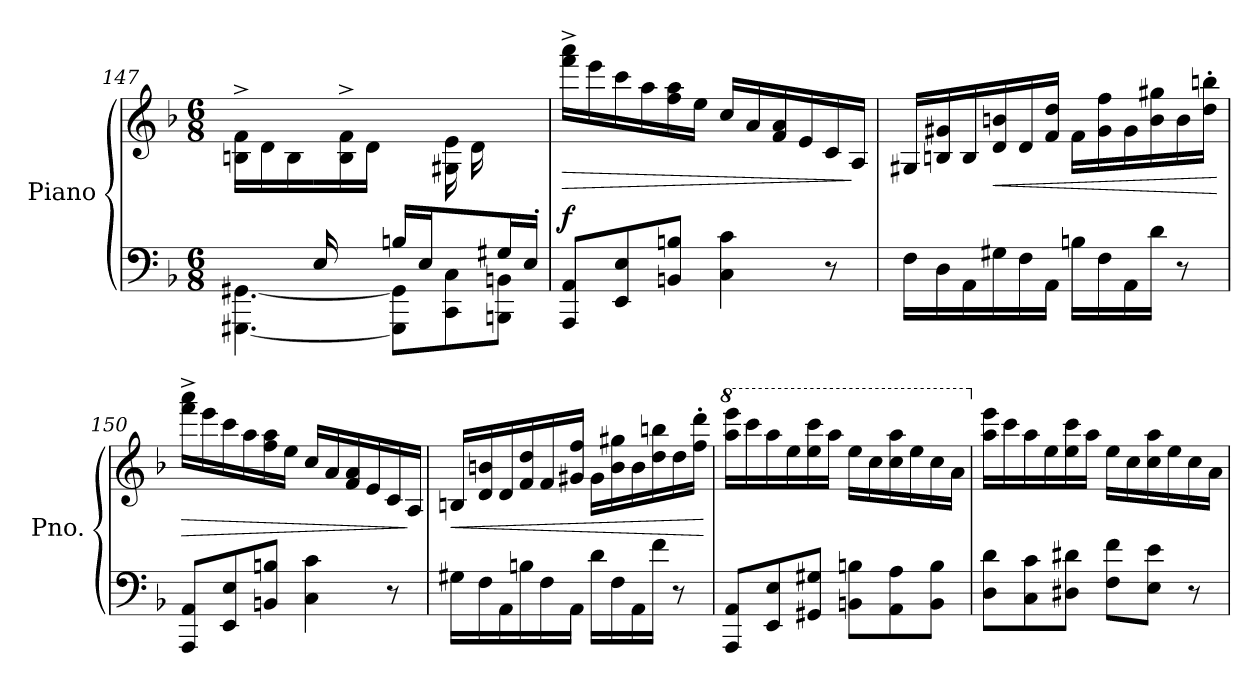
**kern	**kern	**dynam
*part1	*part1	*part1
*staff2	*staff1	*staff1/2
*I"Piano	*	*
*I'Pno.	*	*
*clefF4	*clefG2	*
*k[b-]	*k[b-]	*
*M6/8	*M6/8	*
=147	=147	=147
*^	*	*
8.ryy	[4.GGG#X\ [4.GG#X\	16Bn\^ 16f\^LL	.
.	.	16d\	.
.	.	16B\	.
16E/	.	16ryy	.
8ryy	.	16B\^ 16f\^	.
.	.	16d\JJ	.
16B/LL	8GGG#\] 8GG#\]L	8ryy	.
16E/	.	.	.
8ryy	8CC\ 8C\	16G#X\ 16e\	.
.	.	16d\	.
16G#/	8BBBn\ 8BBn\J	8ryy	.
16E'/JJ	.	.	.
*v	*v	*	*
=148	=148	=148
!	!	!LO:HP:b
!	!	!LO:DY:n=1:a=2
8AAA/ 8AA/L	16fff\^ 16aaa\^LL	> f
.	16eee\	.
8EE/ 8E/	16ccc\	.
.	16aa\	.
8BBn/ 8Bn/J	16ff\ 16aa\	.
.	16ee\JJ	.
4C\ 4c\	16cc/LL	.
.	16a/	.
.	16f/ 16a/	.
.	16e/	.
8r	16c/	.
.	16A/JJ	]
!!LO:LB:g=z
=149	=149	=149
16F\LL	16G#X/LL	.
16D\	16Bn/ 16g#X/	.
16AA\	16B/	.
!	!	!LO:HP:b
16G#X\	16d/ 16bn/	<
16F\	16d/	.
16AA\JJ	16f/ 16dd/JJ	.
16Bn\LL	16f\LL	.
16F\	16g#\ 16ff\	.
16AA\	16g#\	.
16d\JJ	16b\ 16gg#X\	.
8r	16b\	.
.	16dd\' 16bbn\'JJ	.
.	.	[
=150	=150	=150
!	!	!LO:HP:b
8AAA/ 8AA/L	16fff\^ 16aaa\^LL	>
.	16eee\	.
8EE/ 8E/	16ccc\	.
.	16aa\	.
8BBn/ 8Bn/J	16ff\ 16aa\	.
.	16ee\JJ	.
4C\ 4c\	16cc/LL	.
.	16a/	.
.	16f/ 16a/	.
.	16e/	.
8r	16c/	.
.	16A/JJ	]
=151	=151	=151
!	!	!LO:HP:b
16G#X\LL	16Bn/LL	<
16F\	16d/ 16bn/	.
16AA\	16d/	.
16Bn\	16f/ 16dd/	.
16F\	16f/	.
16AA\JJ	16g#X/ 16ff/JJ	.
16d\LL	16g#\LL	.
16F\	16b\ 16gg#X\	.
16AA\	16b\	.
16f\JJ	16dd\ 16bbn\	.
8r	16dd\	.
.	16ff\' 16ddd\'JJ	.
.	.	[
!!LO:PB:g=z
=152	=152	=152
*	*8va	*
8AAA/ 8AA/L	16aaa\ 16eeee\LL	.
.	16cccc\	.
8EE/ 8E/	16aaa\	.
.	16eee\	.
8GG#X/ 8G#X/J	16eee\ 16cccc\	.
.	16aaa\JJ	.
8BBn\ 8Bn\L	16eee\LL	.
.	16ccc\	.
8AA\ 8A\	16ccc\ 16aaa\	.
.	16eee\	.
8BB\ 8B\J	16ccc\	.
.	16aa\JJ	.
=153	=153	=153
*	*X8va	*
8D\ 8d\L	16aa\ 16eee\LL	.
.	16ccc\	.
8C\ 8c\	16aa\	.
.	16ee\	.
8D#X\ 8d#X\J	16ee\ 16ccc\	.
.	16aa\JJ	.
8F\ 8f\L	16ee\LL	.
.	16cc\	.
8E\ 8e\J	16cc\ 16aa\	.
.	16ee\	.
8r	16cc\	.
.	16a\JJ	.
=	=	=
*-	*-	*-
